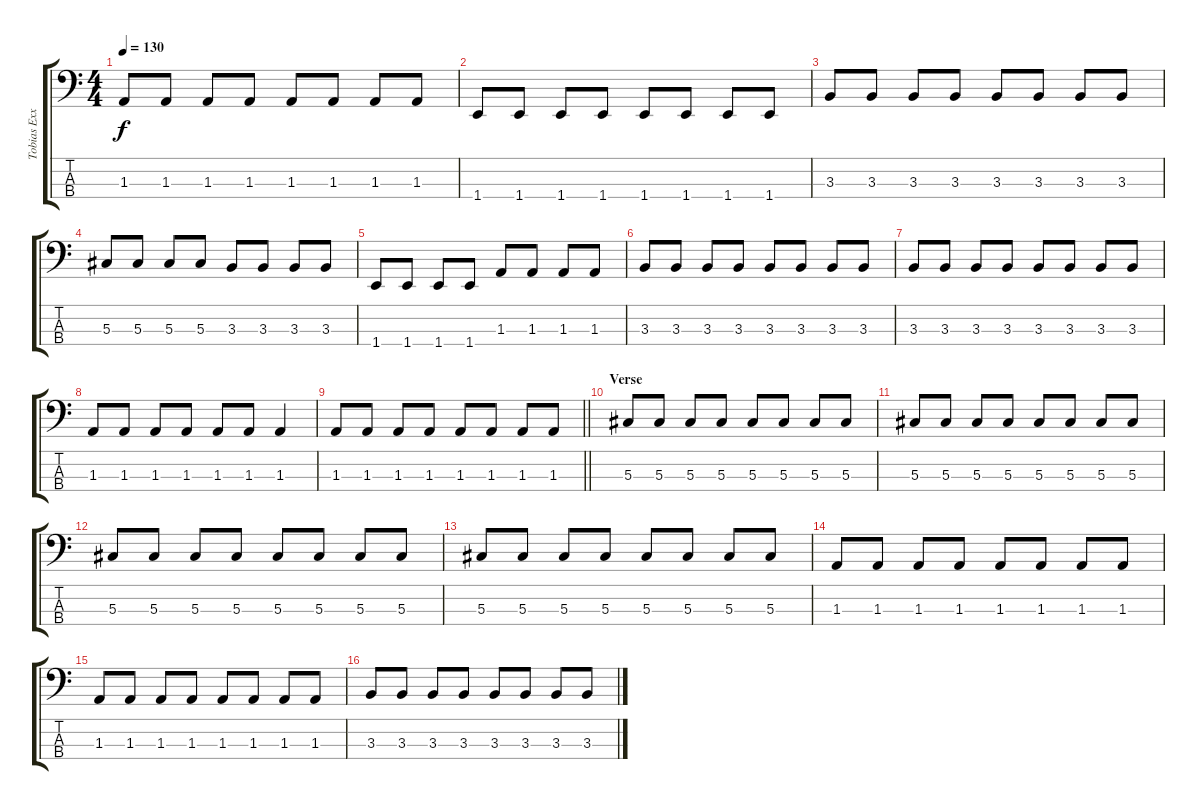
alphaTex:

\track ("Tobias Exxel" "Tobias Exx") {instrument electricbassfinger}
\staff {score tabs}
\tuning (Gb2 Db2 Ab1 Eb1) {hide}
\ts (4 4)
\tempo 130
\clef f4
\ks c
1.3.8{dy f} 1.3.8 1.3.8 1.3.8 1.3.8 1.3.8 1.3.8 1.3.8 |
1.4.8 1.4.8 1.4.8 1.4.8 1.4.8 1.4.8 1.4.8 1.4.8 |
3.3.8 3.3.8 3.3.8 3.3.8 3.3.8 3.3.8 3.3.8 3.3.8 |
5.3.8 5.3.8 5.3.8 5.3.8 3.3.8 3.3.8 3.3.8 3.3.8 |
1.4.8 1.4.8 1.4.8 1.4.8 1.3.8 1.3.8 1.3.8 1.3.8 |
3.3.8 3.3.8 3.3.8 3.3.8 3.3.8 3.3.8 3.3.8 3.3.8 |
3.3.8 3.3.8 3.3.8 3.3.8 3.3.8 3.3.8 3.3.8 3.3.8 |
1.3.8 1.3.8 1.3.8 1.3.8 1.3.8 1.3.8 1.3.4 |
\barLineRight lightlight
1.3.8 1.3.8 1.3.8 1.3.8 1.3.8 1.3.8 1.3.8 1.3.8 |
\section ("" "Verse")
5.3.8 5.3.8 5.3.8 5.3.8 5.3.8 5.3.8 5.3.8 5.3.8 |
5.3.8 5.3.8 5.3.8 5.3.8 5.3.8 5.3.8 5.3.8 5.3.8 |
5.3.8 5.3.8 5.3.8 5.3.8 5.3.8 5.3.8 5.3.8 5.3.8 |
5.3.8 5.3.8 5.3.8 5.3.8 5.3.8 5.3.8 5.3.8 5.3.8 |
1.3.8 1.3.8 1.3.8 1.3.8 1.3.8 1.3.8 1.3.8 1.3.8 |
1.3.8 1.3.8 1.3.8 1.3.8 1.3.8 1.3.8 1.3.8 1.3.8 |
3.3.8 3.3.8 3.3.8 3.3.8 3.3.8 3.3.8 3.3.8 3.3.8
